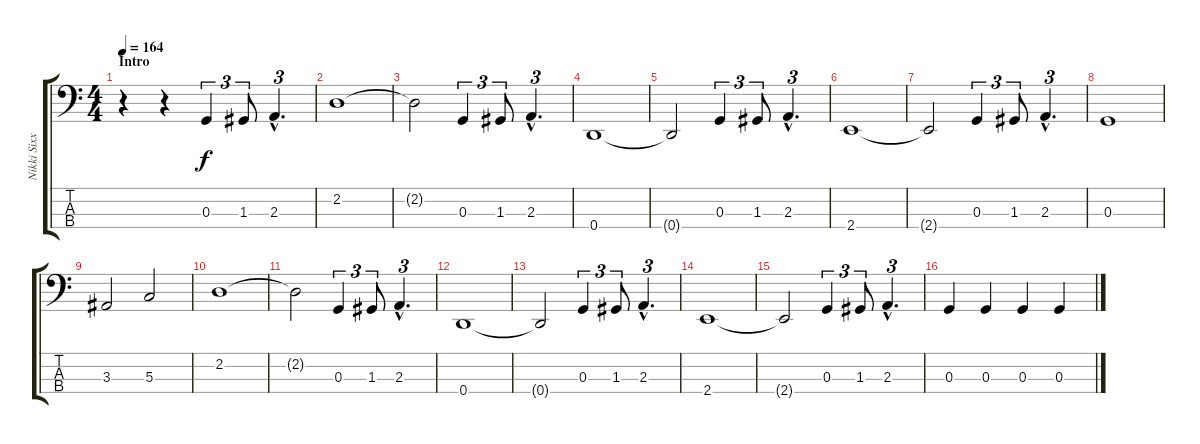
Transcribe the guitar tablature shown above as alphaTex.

\track ("Nikki Sixx" "Nikki Sixx") {instrument electricbasspick}
\staff {score tabs}
\tuning (F2 C2 G1 D1) {hide}
\ts (4 4)
\section ("" "Intro")
\tempo 164
\clef f4
\ks c
r.4{dy f instrument electricbasspick} r.4 0.3.4{tu (3 2)} 1.3.8{tu (3 2)} 2.3{hac}.4{d tu (3 2)} |
2.2.1 |
2.2{t}.2 0.3.4{tu (3 2)} 1.3.8{tu (3 2)} 2.3{hac}.4{d tu (3 2)} |
0.4.1 |
0.4{t}.2 0.3.4{tu (3 2)} 1.3.8{tu (3 2)} 2.3{hac}.4{d tu (3 2)} |
2.4.1 |
2.4{t}.2 0.3.4{tu (3 2)} 1.3.8{tu (3 2)} 2.3{hac}.4{d tu (3 2)} |
0.3.1 |
3.3.2 5.3.2 |
2.2.1 |
2.2{t}.2 0.3.4{tu (3 2)} 1.3.8{tu (3 2)} 2.3{hac}.4{d tu (3 2)} |
0.4.1 |
0.4{t}.2 0.3.4{tu (3 2)} 1.3.8{tu (3 2)} 2.3{hac}.4{d tu (3 2)} |
2.4.1 |
2.4{t}.2 0.3.4{tu (3 2)} 1.3.8{tu (3 2)} 2.3{hac}.4{d tu (3 2)} |
0.3.4 0.3.4 0.3.4 0.3.4
